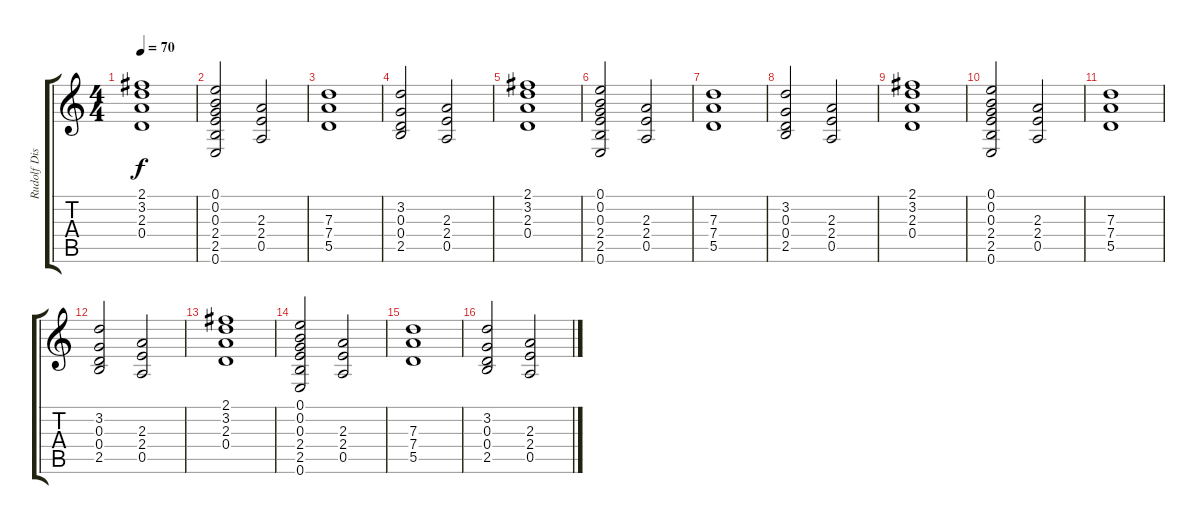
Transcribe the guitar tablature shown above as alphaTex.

\track ("Rudolf Dist" "Rudolf Dis") {instrument distortionguitar}
\staff {score tabs}
\tuning (E4 B3 G3 D3 A2 E2) {hide}
\ts (4 4)
\tempo 70
\clef g2
\ks c
(2.1 3.2 2.3 0.4).1{dy f} |
(0.1 0.2 0.3 2.4 2.5 0.6).2 (2.3 2.4 0.5).2 |
(7.3 7.4 5.5).1 |
(3.2 0.3 0.4 2.5).2 (2.3 2.4 0.5).2 |
(2.1 3.2 2.3 0.4).1 |
(0.1 0.2 0.3 2.4 2.5 0.6).2 (2.3 2.4 0.5).2 |
(7.3 7.4 5.5).1 |
(3.2 0.3 0.4 2.5).2 (2.3 2.4 0.5).2 |
(2.1 3.2 2.3 0.4).1 |
(0.1 0.2 0.3 2.4 2.5 0.6).2 (2.3 2.4 0.5).2 |
(7.3 7.4 5.5).1 |
(3.2 0.3 0.4 2.5).2 (2.3 2.4 0.5).2 |
(2.1 3.2 2.3 0.4).1 |
(0.1 0.2 0.3 2.4 2.5 0.6).2 (2.3 2.4 0.5).2 |
(7.3 7.4 5.5).1 |
(3.2 0.3 0.4 2.5).2 (2.3 2.4 0.5).2
